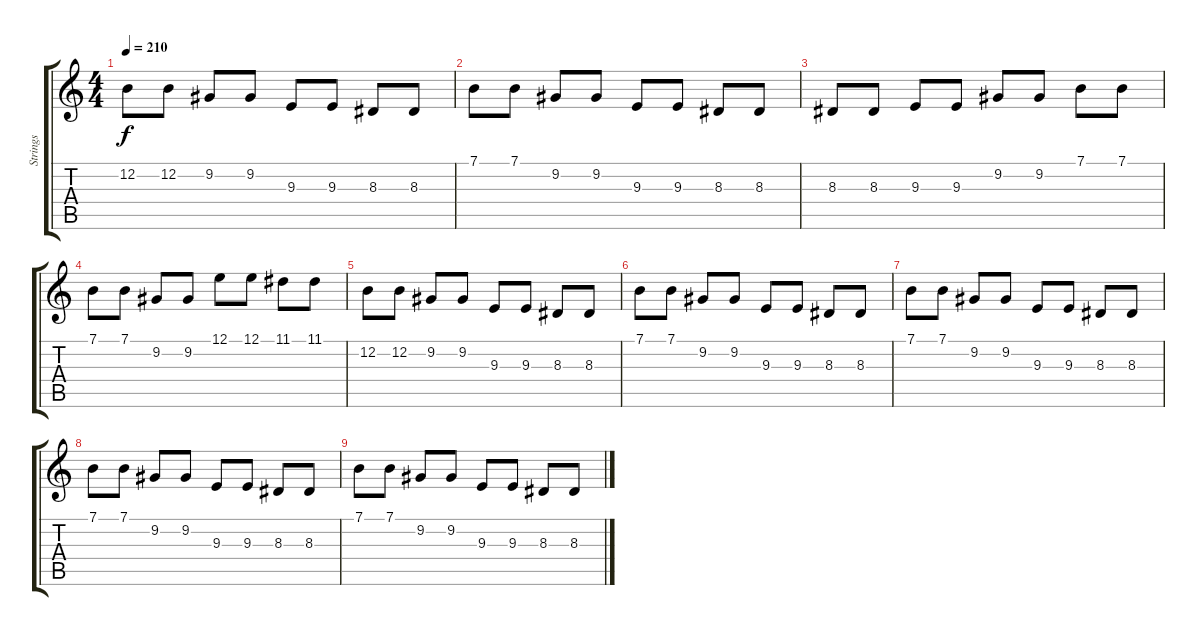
\track ("Strings" "Strings") {instrument stringensemble1}
\staff {score tabs}
\tuning (E4 B3 G3 D3 A2 E2) {hide}
\ts (4 4)
\tempo 210
\clef g2
\ks c
12.2.8{dy f} 12.2.8 9.2.8 9.2.8 9.3.8 9.3.8 8.3.8 8.3.8 |
7.1.8 7.1.8 9.2.8 9.2.8 9.3.8 9.3.8 8.3.8 8.3.8 |
8.3.8 8.3.8 9.3.8 9.3.8 9.2.8 9.2.8 7.1.8 7.1.8 |
7.1.8 7.1.8 9.2.8 9.2.8 12.1.8 12.1.8 11.1.8 11.1.8 |
12.2.8 12.2.8 9.2.8 9.2.8 9.3.8 9.3.8 8.3.8 8.3.8 |
7.1.8 7.1.8 9.2.8 9.2.8 9.3.8 9.3.8 8.3.8 8.3.8 |
7.1.8 7.1.8 9.2.8 9.2.8 9.3.8 9.3.8 8.3.8 8.3.8 |
7.1.8 7.1.8 9.2.8 9.2.8 9.3.8 9.3.8 8.3.8 8.3.8 |
7.1.8 7.1.8 9.2.8 9.2.8 9.3.8 9.3.8 8.3.8 8.3.8
